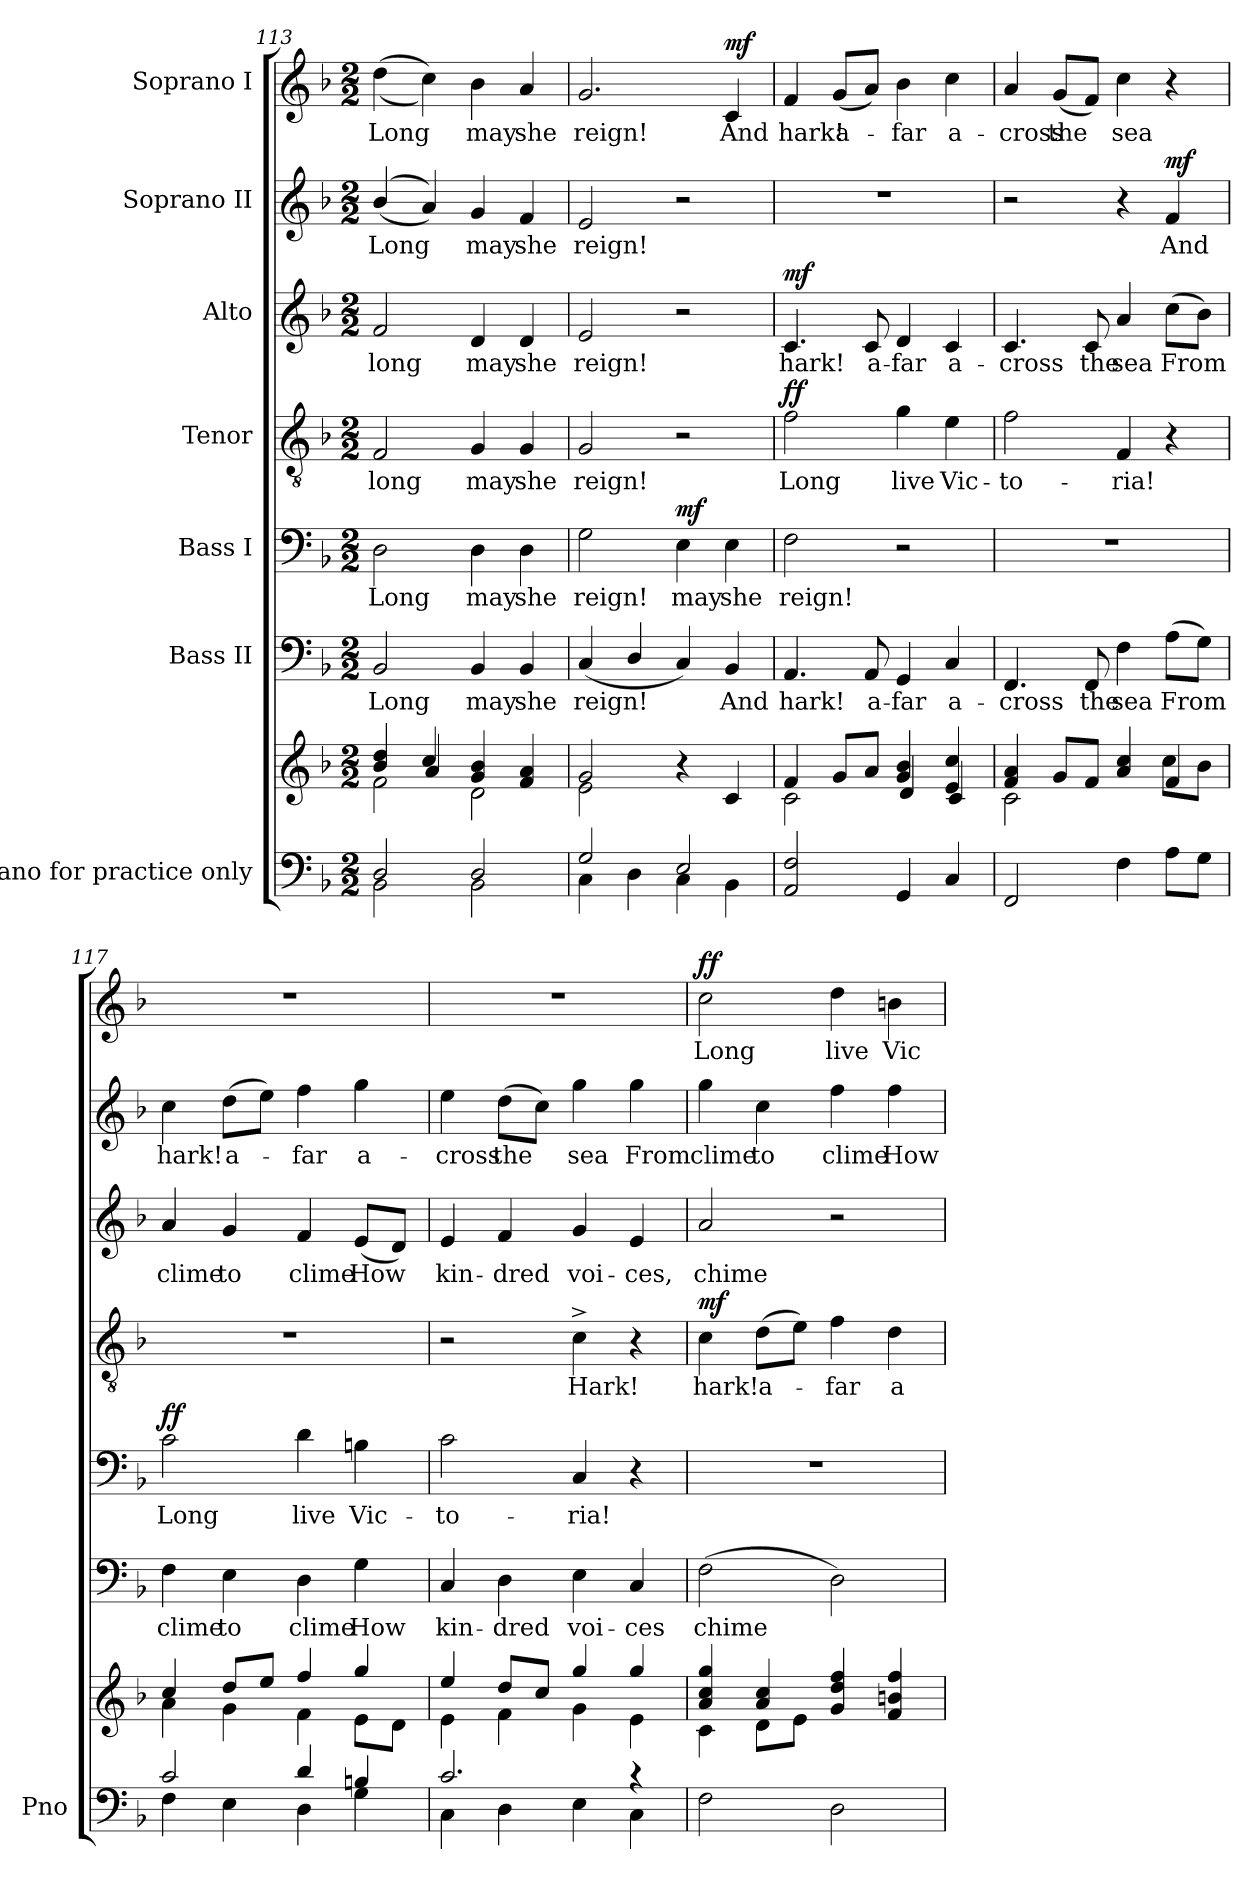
**kern	**kern	**kern	**text	**kern	**text	**dynam	**kern	**text	**dynam	**kern	**text	**dynam	**kern	**text	**dynam	**kern	**text	**dynam
*part7	*part7	*part6	*part6	*part5	*part5	*part5	*part4	*part4	*part4	*part3	*part3	*part3	*part2	*part2	*part2	*part1	*part1	*part1
*staff8	*staff7	*staff6	*staff6	*staff5	*staff5	*staff5	*staff4	*staff4	*staff4	*staff3	*staff3	*staff3	*staff2	*staff2	*staff2	*staff1	*staff1	*staff1
*I"Piano for practice only	*	*I"Bass II	*	*I"Bass I	*	*	*I"Tenor	*	*	*I"Alto	*	*	*I"Soprano II	*	*	*I"Soprano I	*	*
*I'Pno	*	*	*	*	*	*	*	*	*	*	*	*	*	*	*	*	*	*
*clefF4	*clefG2	*clefF4	*	*clefF4	*	*	*clefGv2	*	*	*clefG2	*	*	*clefG2	*	*	*clefG2	*	*
*k[b-]	*k[b-]	*k[b-]	*	*k[b-]	*	*	*k[b-]	*	*	*k[b-]	*	*	*k[b-]	*	*	*k[b-]	*	*
*M2/2	*M2/2	*M2/2	*	*M2/2	*	*	*M2/2	*	*	*M2/2	*	*	*M2/2	*	*	*M2/2	*	*
=113	=113	=113	=113	=113	=113	=113	=113	=113	=113	=113	=113	=113	=113	=113	=113	=113	=113	=113
*^	*^	*	*	*	*	*	*	*	*	*	*	*	*	*	*	*	*	*
*	*	*	*^	*	*	*	*	*	*	*	*	*	*	*	*	*	*	*	*	*
2D/	2BB-\	4b-/ 4dd/	2f\	4ryy	2BB-/	Long	2D\	Long	.	2F/	long	.	2f/	long	.	((4b-/	Long	.	((4dd\	Long	.
.	.	4cc/	.	4a/	.	.	.	.	.	.	.	.	.	.	.	4a/))	.	.	4cc\))	.	.
2D/	2BB-\	4g/ 4b-/	2d\	2ryy	4BB-/	may	4D\	may	.	4G/	may	.	4d/	may	.	4g/	may	.	4b-\	may	.
.	.	4f/ 4a/	.	.	4BB-/	she	4D\	she	.	4G/	she	.	4d/	she	.	4f/	she	.	4a/	she	.
*	*	*	*v	*v	*	*	*	*	*	*	*	*	*	*	*	*	*	*	*	*	*
=114	=114	=114	=114	=114	=114	=114	=114	=114	=114	=114	=114	=114	=114	=114	=114	=114	=114	=114	=114	=114
2G/	4C\	2g/	2e\	(4C/	reign!	2G\	reign!	.	2G/	reign!	.	2e/	reign!	.	2e/	reign!	.	2.g/	reign!	.
.	4D\	.	.	4D/	.	.	.	.	.	.	.	.	.	.	.	.	.	.	.	.
!	!	!	!	!	!	!	!	!LO:DY:a	!	!	!	!	!	!	!	!	!	!	!	!
2E/	4C\	4r	2ryy	4C/)	.	4E\	may	mf	2r	.	.	2r	.	.	2r	.	.	.	.	.
!	!	!	!	!	!	!	!	!	!	!	!	!	!	!	!	!	!	!	!	!LO:DY:a
.	4BB-\	4c/	.	4BB-/	And	4E\	she	.	.	.	.	.	.	.	.	.	.	4c/	And	mf
=115	=115	=115	=115	=115	=115	=115	=115	=115	=115	=115	=115	=115	=115	=115	=115	=115	=115	=115	=115	=115
!	!	!	!	!	!	!	!	!	!	!	!LO:DY:a	!	!	!LO:DY:a	!	!	!	!	!	!
*v	*v	*	*	*	*	*	*	*	*	*	*	*	*	*	*	*	*	*	*	*
2AA/ 2F/	4f/	2c\	4.AA/	hark!	2F\	reign!	.	2f\	Long	ff	4.c/	hark!	mf	1r	.	.	4f/	hark!	.
.	8g/L	.	.	.	.	.	.	.	.	.	.	.	.	.	.	.	(8g/L	a-	.
.	8a/J	.	8AA/	a-	.	.	.	.	.	.	8c/	a-	.	.	.	.	8a/J)	.	.
4GG/	4g/ 4b-/	4d/	4GG/	-far	2r	.	.	4g\	live	.	4d/	-far	.	.	.	.	4b-\	-far	.
4C/	4e/ 4cc/	4c/	4C/	a-	.	.	.	4e\	Vic-	.	4c/	a-	.	.	.	.	4cc\	a-	.
=116	=116	=116	=116	=116	=116	=116	=116	=116	=116	=116	=116	=116	=116	=116	=116	=116	=116	=116	=116
2FF/	4f/ 4a/	2c\	4.FF/	-cross	1r	.	.	2f\	-to-	.	4.c/	-cross	.	2r	.	.	4a/	-cross	.
.	8g/L	.	.	.	.	.	.	.	.	.	.	.	.	.	.	.	(8g/L	the	.
.	8f/J	.	8FF/	the	.	.	.	.	.	.	8c/	the	.	.	.	.	8f/J)	.	.
4F\	4a/ 4cc/	4ryy	4F\	sea	.	.	.	4F/	-ria!	.	4a/	sea	.	4r	.	.	4cc\	sea	.
!	!	!	!	!	!	!	!	!	!	!	!	!	!	!	!	!LO:DY:a	!	!	!
8A\L	4f/	8cc\L	(8A\L	From	.	.	.	4r	.	.	(8cc\L	From	.	4f/	And	mf	4r	.	.
8G\J	.	8b-\J	8G\J)	.	.	.	.	.	.	.	8b-\J)	.	.	.	.	.	.	.	.
=117	=117	=117	=117	=117	=117	=117	=117	=117	=117	=117	=117	=117	=117	=117	=117	=117	=117	=117	=117
*^	*	*^	*	*	*	*	*	*	*	*	*	*	*	*	*	*	*	*	*
!	!	!	!	!	!	!	!	!	!LO:DY:a	!	!	!	!	!	!	!	!	!	!	!	!
2c/	4F\	4cc/	4a\	4ryy	4F\	clime	2c\	Long	ff	1r	.	.	4a/	clime	.	4cc\	hark!	.	1r	.	.
.	4E\	8dd/L	4ryy	4g\	4E\	to	.	.	.	.	.	.	4g/	to	.	(8dd\L	a-	.	.	.	.
.	.	8ee/J	.	.	.	.	.	.	.	.	.	.	.	.	.	8ee\J)	.	.	.	.	.
4d/	4D\	4ff/	4f\	4ryy	4D\	clime	4d\	live	.	.	.	.	4f/	clime	.	4ff\	-far	.	.	.	.
4Bn/	4G\	4gg/	4ryy	8e\L	4G\	How	4Bn\	Vic-	.	.	.	.	(8e/L	How	.	4gg\	a-	.	.	.	.
.	.	.	.	8d\J	.	.	.	.	.	.	.	.	8d/J)	.	.	.	.	.	.	.	.
*	*	*	*v	*v	*	*	*	*	*	*	*	*	*	*	*	*	*	*	*	*	*
=118	=118	=118	=118	=118	=118	=118	=118	=118	=118	=118	=118	=118	=118	=118	=118	=118	=118	=118	=118	=118
2.c/	4C\	4ee/	4e\	4C/	kin-	2c\	-to-	.	2r	.	.	4e/	kin-	.	4ee\	-cross	.	1r	.	.
.	4D\	8dd/L	4f\	4D\	-dred	.	.	.	.	.	.	4f/	-dred	.	(8dd\L	the	.	.	.	.
.	.	8cc/J	.	.	.	.	.	.	.	.	.	.	.	.	8cc\J)	.	.	.	.	.
.	4E\	4gg/	4g\	4E\	voi-	4C/	-ria!	.	4c^\	Hark!	.	4g/	voi-	.	4gg\	sea	.	.	.	.
4r	4C\	4gg/	4e\	4C/	-ces	4r	.	.	4r	.	.	4e/	-ces,	.	4gg\	From	.	.	.	.
=119	=119	=119	=119	=119	=119	=119	=119	=119	=119	=119	=119	=119	=119	=119	=119	=119	=119	=119	=119	=119
!	!	!	!	!	!	!	!	!	!	!	!LO:DY:a	!	!	!	!	!	!	!	!	!LO:DY:a
*v	*v	*	*	*	*	*	*	*	*	*	*	*	*	*	*	*	*	*	*	*
2F\	4a/ 4cc/ 4gg/	4c\	(2F\	chime	1r	.	.	4c\	hark!	mf	2a/	chime	.	4gg\	clime	.	2cc\	Long	ff
.	4a/ 4cc/	8d\L	.	.	.	.	.	(8d\L	a-	.	.	.	.	4cc\	to	.	.	.	.
.	.	8e\J	.	.	.	.	.	8e\J)	.	.	.	.	.	.	.	.	.	.	.
2D\	4g/ 4dd/ 4ff/	2ryy	2D\)	.	.	.	.	4f\	-far	.	2r	.	.	4ff\	clime	.	4dd\	live	.
.	4f/ 4bn/ 4ff/	.	.	.	.	.	.	4d\	a-	.	.	.	.	4ff\	How	.	4bn\	Vic-	.
*	*v	*v	*	*	*	*	*	*	*	*	*	*	*	*	*	*	*	*	*
=	=	=	=	=	=	=	=	=	=	=	=	=	=	=	=	=	=	=
*-	*-	*-	*-	*-	*-	*-	*-	*-	*-	*-	*-	*-	*-	*-	*-	*-	*-	*-
